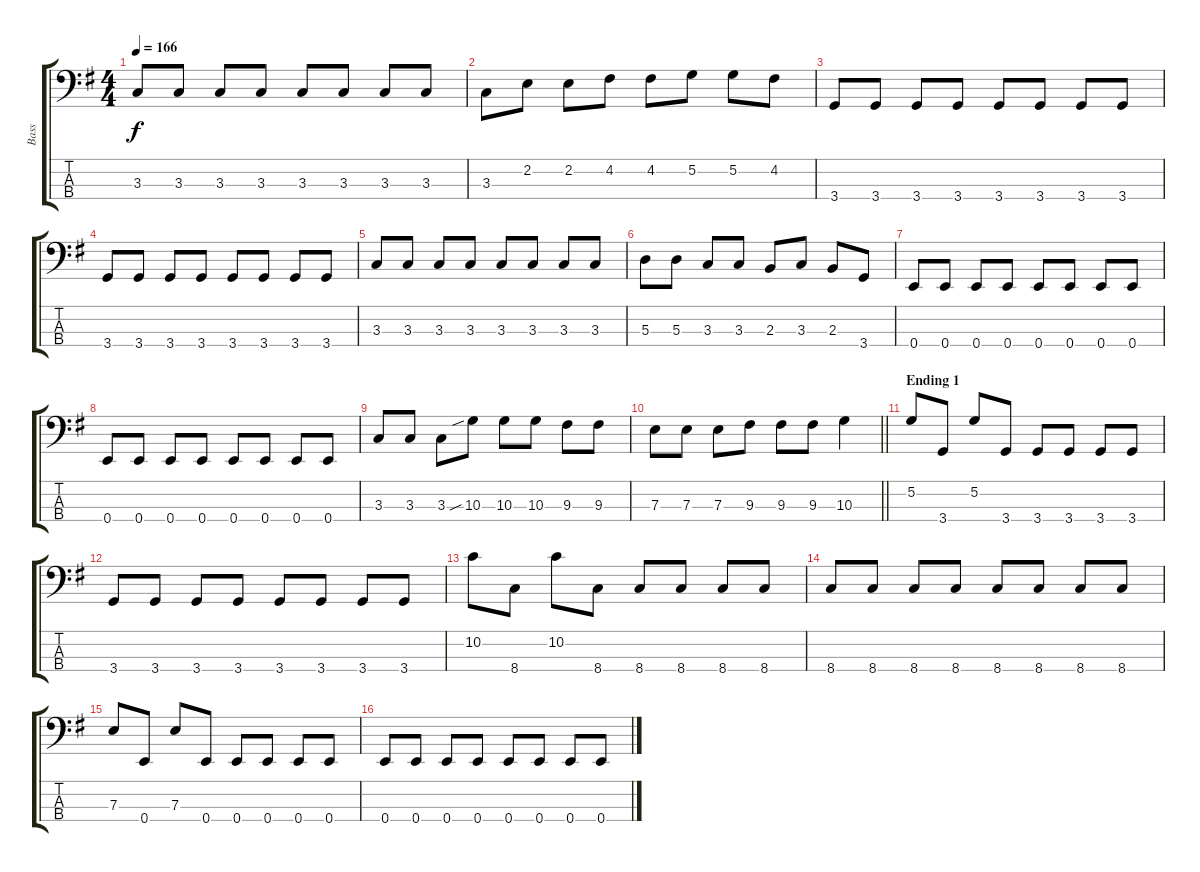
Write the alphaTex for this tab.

\track ("Bass" "Bass") {instrument electricbasspick}
\staff {score tabs}
\tuning (G2 D2 A1 E1) {hide}
\ts (4 4)
\tempo 166
\clef f4
\ks g
3.3.8{dy f} 3.3.8 3.3.8 3.3.8 3.3.8 3.3.8 3.3.8 3.3.8 |
3.3.8 2.2.8 2.2.8 4.2.8 4.2.8 5.2.8 5.2.8 4.2.8 |
3.4.8 3.4.8 3.4.8 3.4.8 3.4.8 3.4.8 3.4.8 3.4.8 |
3.4.8 3.4.8 3.4.8 3.4.8 3.4.8 3.4.8 3.4.8 3.4.8 |
3.3.8 3.3.8 3.3.8 3.3.8 3.3.8 3.3.8 3.3.8 3.3.8 |
5.3.8 5.3.8 3.3.8 3.3.8 2.3.8 3.3.8 2.3.8 3.4.8 |
0.4.8 0.4.8 0.4.8 0.4.8 0.4.8 0.4.8 0.4.8 0.4.8 |
0.4.8 0.4.8 0.4.8 0.4.8 0.4.8 0.4.8 0.4.8 0.4.8 |
3.3.8 3.3.8 3.3.8 10.3{sib}.8 10.3.8 10.3.8 9.3.8 9.3.8 |
\barLineRight lightlight
7.3.8 7.3.8 7.3.8 9.3.8 9.3.8 9.3.8 10.3.4 |
\section ("" "Ending 1")
5.2.8 3.4.8 5.2.8 3.4.8 3.4.8 3.4.8 3.4.8 3.4.8 |
3.4.8 3.4.8 3.4.8 3.4.8 3.4.8 3.4.8 3.4.8 3.4.8 |
10.2.8 8.4.8 10.2.8 8.4.8 8.4.8 8.4.8 8.4.8 8.4.8 |
8.4.8 8.4.8 8.4.8 8.4.8 8.4.8 8.4.8 8.4.8 8.4.8 |
7.3.8 0.4.8 7.3.8 0.4.8 0.4.8 0.4.8 0.4.8 0.4.8 |
0.4.8 0.4.8 0.4.8 0.4.8 0.4.8 0.4.8 0.4.8 0.4.8
